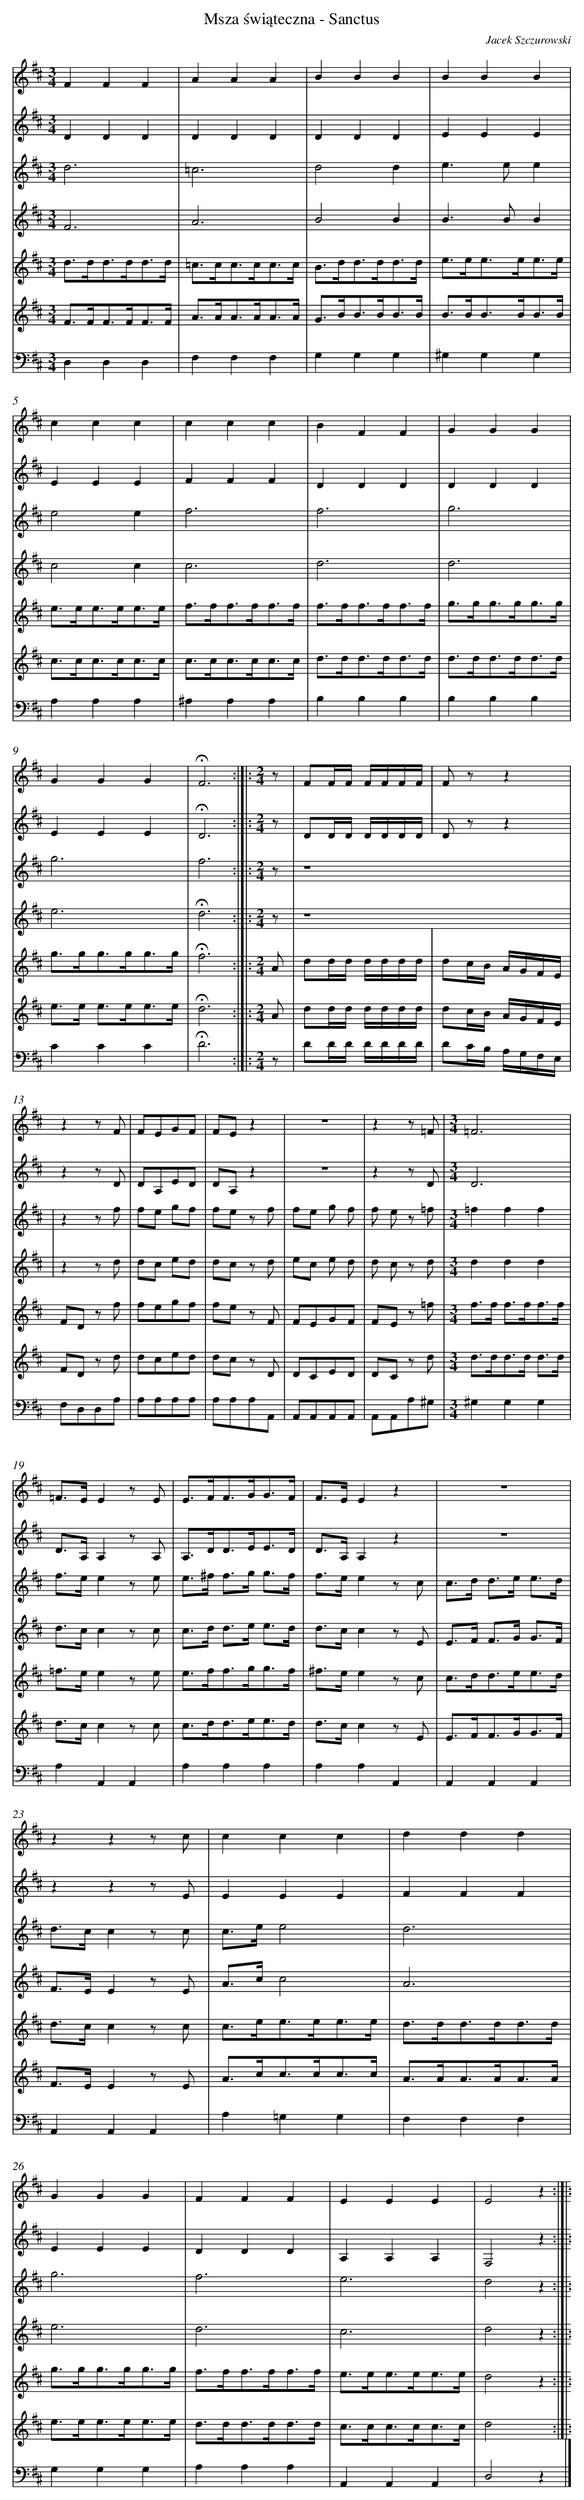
X:1
T: Msza świąteczna - Sanctus
C: Jacek Szczurowski
L: 1/8
M: 3/4
V: 1 clef=treble
V: 2 clef=treble
V: 3
V: 4
V: 5 clef=treble
V: 6 clef=treble
V: 7 clef=bass
K: D
[V:1] F2F2F2 |
[V:2] D2D2D2 |
[V:3] d6 |
[V:4] F6 |
[V:5] d>dd>dd3/d/ |
[V:6] F>FF>FF3/F/ |
[V:7] D,2D,2D,2 |
[V:1] A2A2A2 |
[V:2] D2D2D2 |
[V:3] =c6 |
[V:4] A6 |
[V:5] =c>cc>cc3/c/ |
[V:6] A>AA>AA3/A/ |
[V:7] F,2F,2F,2 |
[V:1] B2B2B2 |
[V:2] D2D2D2 |
[V:3] d4d2 |
[V:4] B4B2 |
[V:5] B>dd>dd3/d/ |
[V:6] G>BB>BB3/B/ |
[V:7] G,2G,2G,2 |
[V:1] B2B2B2 |
[V:2] E2E2E2 |
[V:3] e2>e2e2 |
[V:4] B2>B2B2 |
[V:5] e>ee>ee3/e/ |
[V:6] B>BB>BB3/B/ |
[V:7] ^G,2G,2G,2 |
[V:1] c2c2c2 |
[V:2] E2E2E2 |
[V:3] e4e2 |
[V:4] c4c2 |
[V:5] e>ee>ee3/e/ |
[V:6] c>cc>cc3/c/ |
[V:7] A,2A,2A,2 |
[V:1] c2c2c2 |
[V:2] F2F2F2 |
[V:3] f6 |
[V:4] c6 |
[V:5] f>ff>ff3/f/ |
[V:6] c>cc>cc3/c/ |
[V:7] ^A,2A,2A,2 |
[V:1] B2F2F2 |
[V:2] D2D2D2 |
[V:3] f6 |
[V:4] d6 |
[V:5] f>ff>ff3/f/ |
[V:6] d>dd>dd3/d/ |
[V:7] B,2B,2B,2 |
[V:1] G2G2G2 |
[V:2] D2D2D2 |
[V:3] g6 |
[V:4] d6 |
[V:5] g>gg>gg3/g/ |
[V:6] d>dd>dd3/d/ |
[V:7] B,2B,2B,2 |
[V:1] G2G2G2 |
[V:2] E2E2E2 |
[V:3] g6 |
[V:4] e6 |
[V:5] g>gg>gg3/g/ |
[V:6] e>e e>ee3/e/ |
[V:7] C2C2C2 |
[V:1] !fermata!F6 :|]|:
[V:2] !fermata!D6 :|]|:
[V:3] f6 :|]|:
[V:4] !fermata!d6 :|]|:
[V:5] !fermata!f6 :|]|:
[V:6] !fermata!d6 :|]|:
[V:7] !fermata!D6 :|]|:
[V:1] [M:2/4]z |
[V:2] [M:2/4]z |
[V:3] [M:2/4]z |
[V:4] [M:2/4]z |
[V:5] [M:2/4]A |
[V:6] [M:2/4]A |
[V:7] [M:2/4]z |
[V:1] FF/F/ F/F/F/F/ |
[V:2] DD/D/ D/D/D/D/ |
[V:3] z8 |
[V:4] z8 |
[V:5] dd/d/ d/d/d/d/ |
[V:6] dd/d/ d/d/d/d/ |
[V:7] DD/D/ D/D/D/D/ |
[V:1] F zz2 |
[V:2] D zz2 |
[V:3]  |
[V:4]  |
[V:5] dc/B/ A/G/F/E/ |
[V:6] dc/B/ A/G/F/E/ |
[V:7] DC/B,/ A,/G,/F,/E,/ |
[V:1] z2z F |
[V:2] z2z D |
[V:3] z2z f |
[V:4] z2z d |
[V:5] FD z f |
[V:6] FD z d |
[V:7] F,D,D,A, |
[V:1] FEGF |
[V:2] DA,ED |
[V:3] fe gf |
[V:4] dc ed |
[V:5] fegf |
[V:6] dced |
[V:7] A,A,A,A, |
[V:1] FEz2 |
[V:2] DA,z2 |
[V:3] fe z f |
[V:4] dc z d |
[V:5] fe z F |
[V:6] dc z D |
[V:7] A,A,A,A,, |
[V:1] z4 |
[V:2] z4 |
[V:3] fe g f |
[V:4] ec e d |
[V:5] FEGF |
[V:6] DCED |
[V:7] A,,A,,A,,A,, |
[V:1] z2z =F |
[V:2] z2z D |
[V:3] f e z =f |
[V:4] d c z d |
[V:5] FE z =f |
[V:6] DC z d |
[V:7] A,,A,,A,^G, |
[V:1] [M:3/4]=F6 |
[V:2] [M:3/4]D6 |
[V:3] [M:3/4]=f2f2f2 |
[V:4] [M:3/4]d2d2d2 |
[V:5] [M:3/4]f>f f>ff3/f/ |
[V:6] [M:3/4]d>dd>d d3/d/ |
[V:7] [M:3/4]^G,2G,2G,2 |
[V:1] =F>EE2z E |
[V:2] D>A,A,2z A, |
[V:3] f>ee2z e |
[V:4] d>cc2z c |
[V:5] =f>ee2z e |
[V:6] d>cc2z c |
[V:7] A,2A,,2A,,2 |
[V:1] E>FF>GG3/F/ |
[V:2] A,>DD>EE3/D/ |
[V:3] e>^f f>g g3/f/ |
[V:4] c>d d>e e3/d/ |
[V:5] e>ff>gg3/f/ |
[V:6] c>dd>ee3/d/ |
[V:7] A,2A,2A,2 |
[V:1] F>EE2z2 |
[V:2] D>A,A,2z2 |
[V:3] f>ee2z c |
[V:4] d>cc2z E |
[V:5] ^f>ee2z c |
[V:6] d>cc2z E |
[V:7] A,2A,2A,,2 |
[V:1] z6 |
[V:2] z6 |
[V:3] c>d d>e e3/d/ |
[V:4] E>F F>G G3/F/ |
[V:5] c>dd>ee3/d/ |
[V:6] E>FF>GG3/F/ |
[V:7] A,,2A,,2A,,2 |
[V:1] z2z2z c |
[V:2] z2z2z E |
[V:3] d>cc2z c |
[V:4] F>EE2z E |
[V:5] d>cc2z c |
[V:6] F>EE2z E |
[V:7] A,,2A,,2A,,2 |
[V:1] c2c2c2 |
[V:2] E2E2E2 |
[V:3] c>ee4 |
[V:4] A>cc4 |
[V:5] c>ee>ee3/e/ |
[V:6] A>cc>cc3/c/ |
[V:7] A,2=G,2G,2 |
[V:1] d2d2d2 |
[V:2] F2F2F2 |
[V:3] d6 |
[V:4] A6 |
[V:5] d>dd>dd3/d/ |
[V:6] A>AA>AA3/A/ |
[V:7] F,2F,2F,2 |
[V:1] G2G2G2 |
[V:2] E2E2E2 |
[V:3] g6 |
[V:4] e6 |
[V:5] g>gg>gg3/g/ |
[V:6] e>ee>ee3/e/ |
[V:7] G,2G,2G,2 |
[V:1] F2F2F2 |
[V:2] D2D2D2 |
[V:3] f6 |
[V:4] d6 |
[V:5] f>ff>ff3/f/ |
[V:6] d>dd>dd3/d/ |
[V:7] A,2A,2A,2 |
[V:1] E2E2E2 |
[V:2] A,2A,2A,2 |
[V:3] e6 |
[V:4] c6 |
[V:5] e>ee>ee3/e/ |
[V:6] c>cc>cc3/c/ |
[V:7] A,,2A,,2A,,2 |
[V:1] E4z2 :|]|:
[V:2] F,4z2 :|]|:
[V:3] d4z2 :|]|:
[V:4] d4z2 :|]|:
[V:5] d4z2 :|]|:
[V:6] d4x2 :|]|:
[V:7] D,4z2 |]
